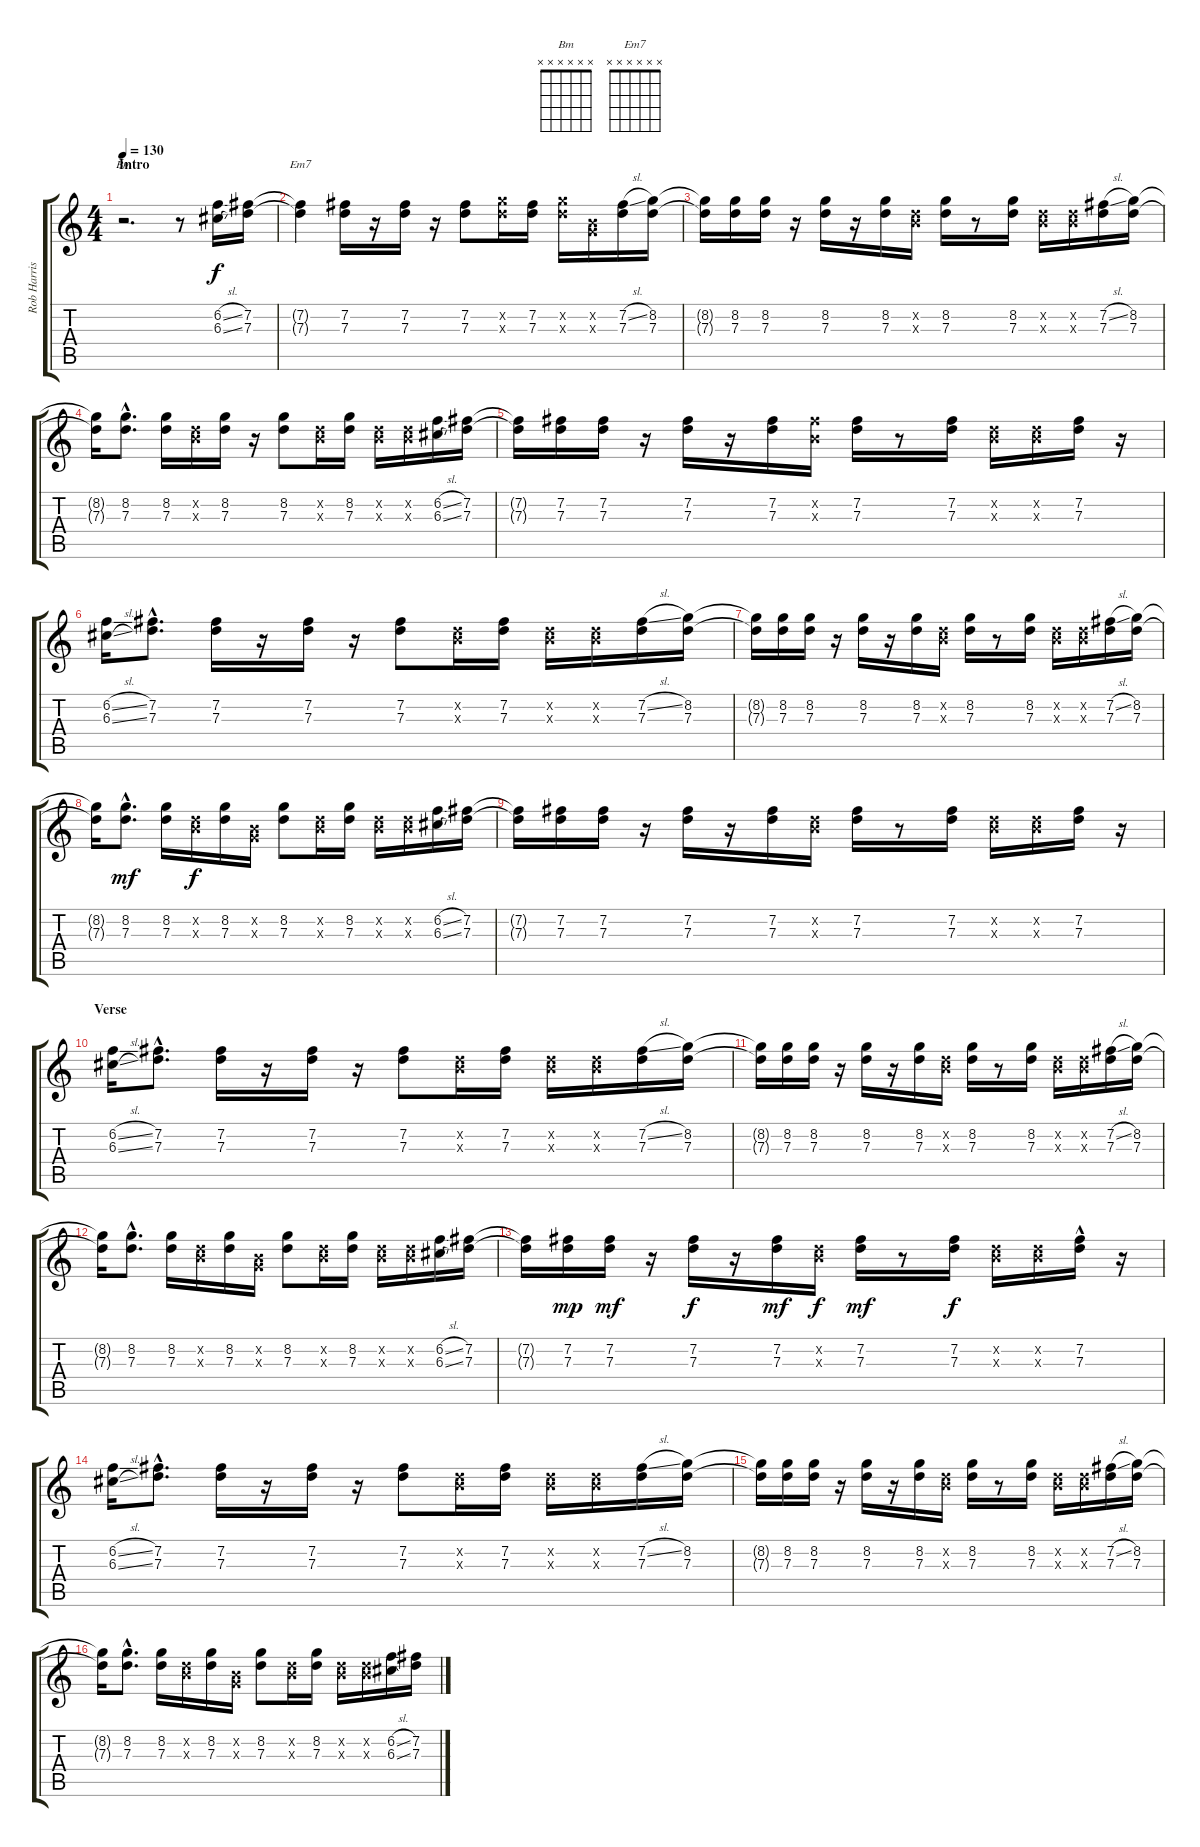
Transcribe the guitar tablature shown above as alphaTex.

\track ("Rob Harris - Guitar" "Rob Harris") {instrument electricguitarclean}
\staff {score tabs}
\tuning (E4 B3 G3 D3 A2 E2) {hide}
\chord ("Bm" x x x x x x)
\chord ("Em7" x x x x x x)
\ts (4 4)
\section ("" "Intro")
\tempo 130
\clef g2
\ks c
r.2{d ch "Bm" dy f instrument electricguitarclean} r.8 (6.2{sl} 6.3{sl}).16 (7.2 7.3).16 |
(7.2{t} 7.3{t}).4{ch "Em7"} (7.2 7.3).16 r.16 (7.2 7.3).16 r.16 (7.2 7.3).8 (8.2{x} 7.3{x}).16 (7.2 7.3).16 (8.2{x} 7.3{x}).16 (0.2{x} 0.3{x}).16 (7.2{sl} 7.3).16 (8.2 7.3).16 |
(8.2{t} 7.3{t}).16 (8.2 7.3).16 (8.2 7.3).16 r.16 (8.2 7.3).16 r.16 (8.2 7.3).16 (3.2{x} 4.3{x}).16 (8.2 7.3).16 r.8 (8.2 7.3).16 (3.2{x} 4.3{x}).16 (3.2{x} 4.3{x}).16 (7.2{sl} 7.3).16 (8.2 7.3).16 |
(8.2{t} 7.3{t}).16 (8.2{hac} 7.3{hac}).8{d} (8.2 7.3).16 (3.2{x} 4.3{x}).16 (8.2 7.3).16 r.16 (8.2 7.3).8 (3.2{x} 4.3{x}).16 (8.2 7.3).16 (3.2{x} 4.3{x}).16 (3.2{x} 4.3{x}).16 (6.2{sl} 6.3{sl}).16 (7.2 7.3).16 |
(7.2{t} 7.3{t}).16 (7.2 7.3).16 (7.2 7.3).16 r.16 (7.2 7.3).16 r.16 (7.2 7.3).16 (7.2{x} 4.3{x}).16 (7.2 7.3).16 r.8 (7.2 7.3).16 (3.2{x} 4.3{x}).16 (3.2{x} 4.3{x}).16 (7.2 7.3).16 r.16 |
(6.2{sl} 6.3{sl}).16 (7.2{hac} 7.3{hac}).8{d} (7.2 7.3).16 r.16 (7.2 7.3).16 r.16 (7.2 7.3).8 (3.2{x} 4.3{x}).16 (7.2 7.3).16 (3.2{x} 4.3{x}).16 (3.2{x} 4.3{x}).16 (7.2{sl} 7.3).16 (8.2 7.3).16 |
(8.2{t} 7.3{t}).16 (8.2 7.3).16 (8.2 7.3).16 r.16 (8.2 7.3).16 r.16 (8.2 7.3).16 (3.2{x} 4.3{x}).16 (8.2 7.3).16 r.8 (8.2 7.3).16 (3.2{x} 4.3{x}).16 (3.2{x} 4.3{x}).16 (7.2{sl} 7.3).16 (8.2 7.3).16 |
(8.2{t} 7.3{t}).16 (8.2{hac} 7.3{hac}).8{d dy mf} (8.2 7.3).16 (3.2{x} 4.3{x}).16{dy f} (8.2 7.3).16 (0.2{x} 0.3{x}).16 (8.2 7.3).8 (3.2{x} 4.3{x}).16 (8.2 7.3).16 (3.2{x} 4.3{x}).16 (3.2{x} 4.3{x}).16 (6.2{sl} 6.3{sl}).16 (7.2 7.3).16 |
(7.2{t} 7.3{t}).16 (7.2 7.3).16 (7.2 7.3).16 r.16 (7.2 7.3).16 r.16 (7.2 7.3).16 (3.2{x} 4.3{x}).16 (7.2 7.3).16 r.8 (7.2 7.3).16 (3.2{x} 4.3{x}).16 (3.2{x} 4.3{x}).16 (7.2 7.3).16 r.16 |
\section ("" "Verse")
(6.2{sl} 6.3{sl}).16 (7.2{hac} 7.3{hac}).8{d} (7.2 7.3).16 r.16 (7.2 7.3).16 r.16 (7.2 7.3).8 (3.2{x} 4.3{x}).16 (7.2 7.3).16 (3.2{x} 4.3{x}).16 (3.2{x} 4.3{x}).16 (7.2{sl} 7.3).16 (8.2 7.3).16 |
(8.2{t} 7.3{t}).16 (8.2 7.3).16 (8.2 7.3).16 r.16 (8.2 7.3).16 r.16 (8.2 7.3).16 (3.2{x} 4.3{x}).16 (8.2 7.3).16 r.8 (8.2 7.3).16 (3.2{x} 4.3{x}).16 (3.2{x} 4.3{x}).16 (7.2{sl} 7.3).16 (8.2 7.3).16 |
(8.2{t} 7.3{t}).16 (8.2{hac} 7.3{hac}).8{d} (8.2 7.3).16 (3.2{x} 4.3{x}).16 (8.2 7.3).16 (0.2{x} 0.3{x}).16 (8.2 7.3).8 (3.2{x} 4.3{x}).16 (8.2 7.3).16 (3.2{x} 4.3{x}).16 (3.2{x} 4.3{x}).16 (6.2{sl} 6.3{sl}).16 (7.2 7.3).16 |
(7.2{t} 7.3{t}).16 (7.2 7.3).16{dy mp} (7.2 7.3).16{dy mf} r.16 (7.2 7.3).16{dy f} r.16 (7.2 7.3).16{dy mf} (3.2{x} 4.3{x}).16{dy f} (7.2 7.3).16{dy mf} r.8 (7.2 7.3).16{dy f} (3.2{x} 4.3{x}).16 (3.2{x} 4.3{x}).16 (7.2{hac} 7.3).16 r.16 |
(6.2{sl} 6.3{sl}).16 (7.2{hac} 7.3{hac}).8{d} (7.2 7.3).16 r.16 (7.2 7.3).16 r.16 (7.2 7.3).8 (3.2{x} 4.3{x}).16 (7.2 7.3).16 (3.2{x} 4.3{x}).16 (3.2{x} 4.3{x}).16 (7.2{sl} 7.3).16 (8.2 7.3).16 |
(8.2{t} 7.3{t}).16 (8.2 7.3).16 (8.2 7.3).16 r.16 (8.2 7.3).16 r.16 (8.2 7.3).16 (3.2{x} 4.3{x}).16 (8.2 7.3).16 r.8 (8.2 7.3).16 (3.2{x} 4.3{x}).16 (3.2{x} 4.3{x}).16 (7.2{sl} 7.3).16 (8.2 7.3).16 |
(8.2{t} 7.3{t}).16 (8.2{hac} 7.3{hac}).8{d} (8.2 7.3).16 (3.2{x} 4.3{x}).16 (8.2 7.3).16 (0.2{x} 0.3{x}).16 (8.2 7.3).8 (3.2{x} 4.3{x}).16 (8.2 7.3).16 (3.2{x} 4.3{x}).16 (3.2{x} 4.3{x}).16 (6.2{sl} 6.3{sl}).16 (7.2 7.3).16
